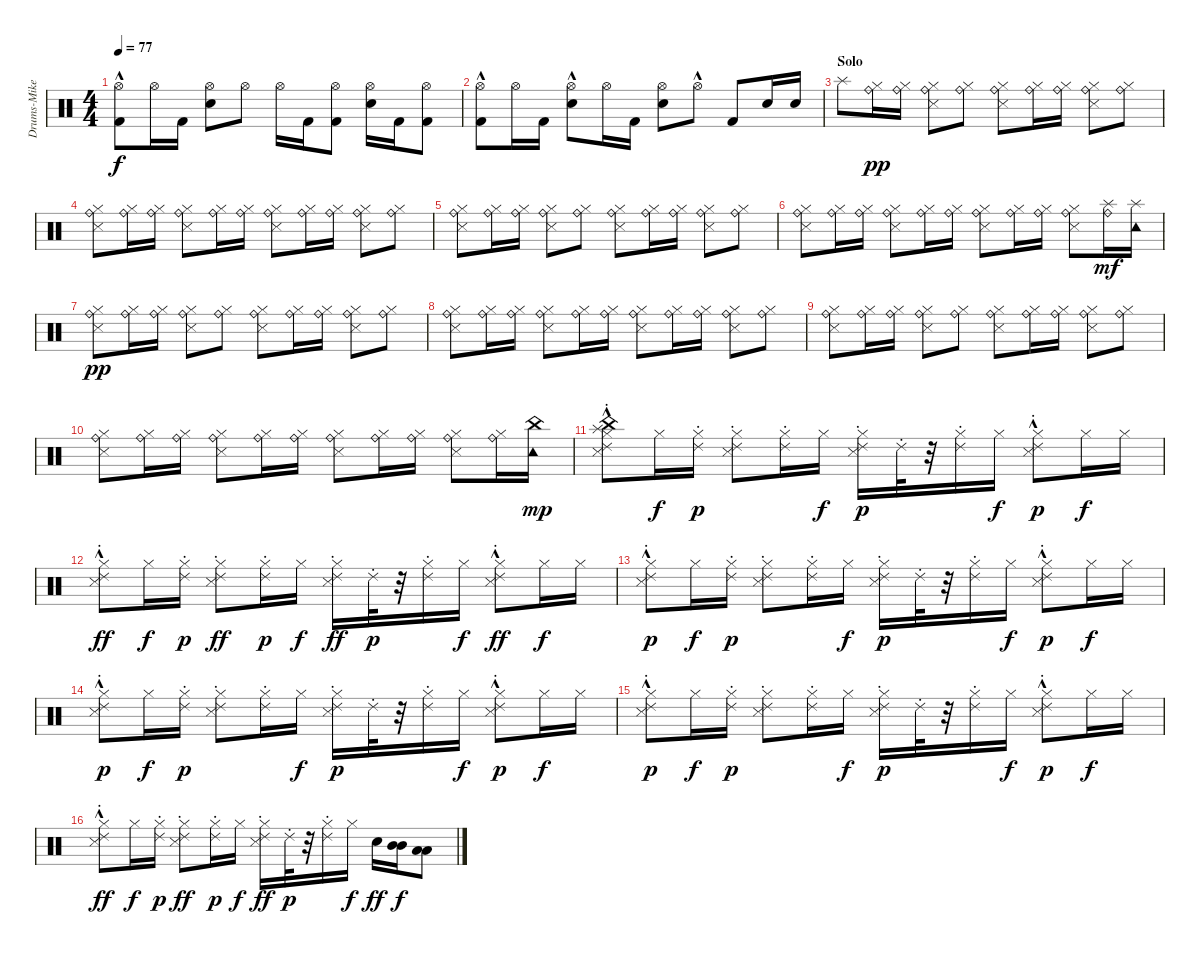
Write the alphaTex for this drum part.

\track ("Drums-Mike Portnoy" "Drums-Mike") {instrument percussion}
\staff {score}
\articulation defaults
\ts (4 4)
\tempo 77
\clef neutral
\ks c
("Kick (hit) 2"{hac} "Hi-Hat (open)").8{dy f} "Hi-Hat (open)".16 "Kick (hit) 2".16 ("Electric Snare (hit)" "Hi-Hat (open)").8 "Hi-Hat (open)".8 "Hi-Hat (open)".16 "Kick (hit) 2".16 ("Kick (hit) 2" "Hi-Hat (open)").8 ("Electric Snare (hit)" "Hi-Hat (open)").16 "Kick (hit) 2".16 ("Kick (hit) 2" "Hi-Hat (open)").8 |
("Hi-Hat (open)" "Kick (hit) 2"{hac}).8 "Hi-Hat (open)".16 "Kick (hit) 2".16 ("Hi-Hat (open)" "Electric Snare (hit)"{hac}).8 "Hi-Hat (open)".16 "Kick (hit) 2".16 ("Hi-Hat (open)" "Electric Snare (hit)").8 "Hi-Hat (open)"{hac}.8 "Kick (hit) 2".8 "Electric Snare (hit)".16 "Electric Snare (hit)".16 |
\section ("" "Solo")
"Splash (hit)".8 ("Hi-Hat (closed)" "Ride (bell)").16{dy pp} ("Hi-Hat (closed)" "Ride (bell)").16 ("Snare (side stick) 3" "Hi-Hat (closed)" "Ride (bell)").8 ("Hi-Hat (closed)" "Ride (bell)").8 ("Snare (side stick) 3" "Hi-Hat (closed)" "Ride (bell)").8 ("Hi-Hat (closed)" "Ride (bell)").16 ("Hi-Hat (closed)" "Ride (bell)").16 ("Snare (side stick) 3" "Hi-Hat (closed)" "Ride (bell)").8 ("Hi-Hat (closed)" "Ride (bell)").8 |
("Snare (side stick) 3" "Hi-Hat (closed)" "Ride (bell)").8 ("Hi-Hat (closed)" "Ride (bell)").16 ("Hi-Hat (closed)" "Ride (bell)").16 ("Snare (side stick) 3" "Hi-Hat (closed)" "Ride (bell)").8 ("Hi-Hat (closed)" "Ride (bell)").16 ("Hi-Hat (closed)" "Ride (bell)").16 ("Snare (side stick) 3" "Hi-Hat (closed)" "Ride (bell)").8 ("Hi-Hat (closed)" "Ride (bell)").16 ("Hi-Hat (closed)" "Ride (bell)").16 ("Snare (side stick) 3" "Hi-Hat (closed)" "Ride (bell)").8 ("Hi-Hat (closed)" "Ride (bell)").8 |
("Snare (side stick) 3" "Hi-Hat (closed)" "Ride (bell)").8 ("Hi-Hat (closed)" "Ride (bell)").16 ("Hi-Hat (closed)" "Ride (bell)").16 ("Snare (side stick) 3" "Hi-Hat (closed)" "Ride (bell)").8 ("Hi-Hat (closed)" "Ride (bell)").8 ("Snare (side stick) 3" "Hi-Hat (closed)" "Ride (bell)").8 ("Hi-Hat (closed)" "Ride (bell)").16 ("Hi-Hat (closed)" "Ride (bell)").16 ("Snare (side stick) 3" "Hi-Hat (closed)" "Ride (bell)").8 ("Hi-Hat (closed)" "Ride (bell)").8 |
("Snare (side stick) 3" "Hi-Hat (closed)" "Ride (bell)").8 ("Hi-Hat (closed)" "Ride (bell)").16 ("Hi-Hat (closed)" "Ride (bell)").16 ("Snare (side stick) 3" "Hi-Hat (closed)" "Ride (bell)").8 ("Hi-Hat (closed)" "Ride (bell)").16 ("Hi-Hat (closed)" "Ride (bell)").16 ("Snare (side stick) 3" "Hi-Hat (closed)" "Ride (bell)").8 ("Hi-Hat (closed)" "Ride (bell)").16 ("Hi-Hat (closed)" "Ride (bell)").16 ("Snare (side stick) 3" "Hi-Hat (closed)" "Ride (bell)").8 ("Ride (bell)" "Splash (hit)").16{dy mf} ("Tambourine (hit)" "Splash (hit)").16 |
("Snare (side stick) 3" "Hi-Hat (closed)" "Ride (bell)").8{dy pp} ("Hi-Hat (closed)" "Ride (bell)").16 ("Hi-Hat (closed)" "Ride (bell)").16 ("Snare (side stick) 3" "Hi-Hat (closed)" "Ride (bell)").8 ("Hi-Hat (closed)" "Ride (bell)").8 ("Snare (side stick) 3" "Hi-Hat (closed)" "Ride (bell)").8 ("Hi-Hat (closed)" "Ride (bell)").16 ("Hi-Hat (closed)" "Ride (bell)").16 ("Snare (side stick) 3" "Hi-Hat (closed)" "Ride (bell)").8 ("Hi-Hat (closed)" "Ride (bell)").8 |
("Snare (side stick) 3" "Hi-Hat (closed)" "Ride (bell)").8 ("Hi-Hat (closed)" "Ride (bell)").16 ("Hi-Hat (closed)" "Ride (bell)").16 ("Snare (side stick) 3" "Hi-Hat (closed)" "Ride (bell)").8 ("Hi-Hat (closed)" "Ride (bell)").16 ("Hi-Hat (closed)" "Ride (bell)").16 ("Snare (side stick) 3" "Hi-Hat (closed)" "Ride (bell)").8 ("Hi-Hat (closed)" "Ride (bell)").16 ("Hi-Hat (closed)" "Ride (bell)").16 ("Snare (side stick) 3" "Hi-Hat (closed)" "Ride (bell)").8 ("Hi-Hat (closed)" "Ride (bell)").8 |
("Snare (side stick) 3" "Hi-Hat (closed)" "Ride (bell)").8 ("Hi-Hat (closed)" "Ride (bell)").16 ("Hi-Hat (closed)" "Ride (bell)").16 ("Snare (side stick) 3" "Hi-Hat (closed)" "Ride (bell)").8 ("Hi-Hat (closed)" "Ride (bell)").8 ("Snare (side stick) 3" "Hi-Hat (closed)" "Ride (bell)").8 ("Hi-Hat (closed)" "Ride (bell)").16 ("Hi-Hat (closed)" "Ride (bell)").16 ("Snare (side stick) 3" "Hi-Hat (closed)" "Ride (bell)").8 ("Hi-Hat (closed)" "Ride (bell)").8 |
("Snare (side stick) 3" "Hi-Hat (closed)" "Ride (bell)").8 ("Hi-Hat (closed)" "Ride (bell)").16 ("Hi-Hat (closed)" "Ride (bell)").16 ("Snare (side stick) 3" "Hi-Hat (closed)" "Ride (bell)").8 ("Hi-Hat (closed)" "Ride (bell)").16 ("Hi-Hat (closed)" "Ride (bell)").16 ("Snare (side stick) 3" "Hi-Hat (closed)" "Ride (bell)").8 ("Hi-Hat (closed)" "Ride (bell)").16 ("Hi-Hat (closed)" "Ride (bell)").16 ("Snare (side stick) 3" "Ride (bell)" "Hi-Hat (closed)").8 ("Hi-Hat (closed)" "Ride (bell)").16 ("China (hit)" "Tambourine (hit)").16{dy mp} |
("Snare (side stick) 3" "Hi-Hat (closed)" "Ride (choke) 2"{hac} "China (hit)" "Splash (hit)").8 "Hi-Hat (closed)".16{dy f} ("Hi-Hat (closed)" "Ride (choke) 2").16{dy p} ("Snare (side stick) 3" "Hi-Hat (closed)" "Ride (choke) 2").8 ("Hi-Hat (closed)" "Ride (choke) 2").16 "Hi-Hat (closed)".16{dy f} ("Snare (side stick) 3" "Hi-Hat (closed)" "Ride (choke) 2").16{dy p} "Ride (choke) 2".32 r.32 ("Hi-Hat (closed)" "Ride (choke) 2").16 "Hi-Hat (closed)".16{dy f} ("Snare (side stick) 3" "Hi-Hat (closed)" "Ride (choke) 2"{hac}).8{dy p} "Hi-Hat (closed)".16{dy f} "Hi-Hat (closed)".16 |
("Ride (choke) 2"{hac} "Snare (side stick) 3" "Hi-Hat (closed)").8{dy ff} "Hi-Hat (closed)".16{dy f} ("Ride (choke) 2" "Hi-Hat (closed)").16{dy p} ("Ride (choke) 2" "Snare (side stick) 3" "Hi-Hat (closed)").8{dy ff} ("Ride (choke) 2" "Hi-Hat (closed)").16{dy p} "Hi-Hat (closed)".16{dy f} ("Ride (choke) 2" "Snare (side stick) 3" "Hi-Hat (closed)").16{dy ff} "Ride (choke) 2".32{dy p} r.32 ("Ride (choke) 2" "Hi-Hat (closed)").16 "Hi-Hat (closed)".16{dy f} ("Ride (choke) 2"{hac} "Snare (side stick) 3" "Hi-Hat (closed)").8{dy ff} "Hi-Hat (closed)".16{dy f} "Hi-Hat (closed)".16 |
("Hi-Hat (closed)" "Snare (side stick) 3" "Ride (choke) 2"{hac}).8{dy p} "Hi-Hat (closed)".16{dy f} ("Hi-Hat (closed)" "Ride (choke) 2").16{dy p} ("Snare (side stick) 3" "Hi-Hat (closed)" "Ride (choke) 2").8 ("Hi-Hat (closed)" "Ride (choke) 2").16 "Hi-Hat (closed)".16{dy f} ("Snare (side stick) 3" "Hi-Hat (closed)" "Ride (choke) 2").16{dy p} "Ride (choke) 2".32 r.32 ("Hi-Hat (closed)" "Ride (choke) 2").16 "Hi-Hat (closed)".16{dy f} ("Snare (side stick) 3" "Hi-Hat (closed)" "Ride (choke) 2"{hac}).8{dy p} "Hi-Hat (closed)".16{dy f} "Hi-Hat (closed)".16 |
("Snare (side stick) 3" "Ride (choke) 2"{hac} "Hi-Hat (closed)").8{dy p} "Hi-Hat (closed)".16{dy f} ("Ride (choke) 2" "Hi-Hat (closed)").16{dy p} ("Snare (side stick) 3" "Ride (choke) 2" "Hi-Hat (closed)").8 ("Ride (choke) 2" "Hi-Hat (closed)").16 "Hi-Hat (closed)".16{dy f} ("Snare (side stick) 3" "Ride (choke) 2" "Hi-Hat (closed)").16{dy p} "Ride (choke) 2".32 r.32 ("Ride (choke) 2" "Hi-Hat (closed)").16 "Hi-Hat (closed)".16{dy f} ("Snare (side stick) 3" "Ride (choke) 2"{hac} "Hi-Hat (closed)").8{dy p} "Hi-Hat (closed)".16{dy f} "Hi-Hat (closed)".16 |
("Snare (side stick) 3" "Hi-Hat (closed)" "Ride (choke) 2"{hac}).8{dy p} "Hi-Hat (closed)".16{dy f} ("Hi-Hat (closed)" "Ride (choke) 2").16{dy p} ("Snare (side stick) 3" "Hi-Hat (closed)" "Ride (choke) 2").8 ("Hi-Hat (closed)" "Ride (choke) 2").16 "Hi-Hat (closed)".16{dy f} ("Snare (side stick) 3" "Hi-Hat (closed)" "Ride (choke) 2").16{dy p} "Ride (choke) 2".32 r.32 ("Hi-Hat (closed)" "Ride (choke) 2").16 "Hi-Hat (closed)".16{dy f} ("Snare (side stick) 3" "Hi-Hat (closed)" "Ride (choke) 2"{hac}).8{dy p} "Hi-Hat (closed)".16{dy f} "Hi-Hat (closed)".16 |
("Ride (choke) 2"{hac} "Snare (side stick) 3" "Hi-Hat (closed)").8{dy ff} "Hi-Hat (closed)".16{dy f} ("Ride (choke) 2" "Hi-Hat (closed)").16{dy p} ("Ride (choke) 2" "Snare (side stick) 3" "Hi-Hat (closed)").8{dy ff} ("Ride (choke) 2" "Hi-Hat (closed)").16{dy p} "Hi-Hat (closed)".16{dy f} ("Ride (choke) 2" "Snare (side stick) 3" "Hi-Hat (closed)").16{dy ff} "Ride (choke) 2".32{dy p} r.32 ("Ride (choke) 2" "Hi-Hat (closed)").16 "Hi-Hat (closed)".16{dy f} "Electric Snare (hit)".16{dy ff} ("Mid Tom (hit)" "Mid Tom (hit)").16{dy f} ("Low Tom (hit)" "Low Tom (hit)").8
